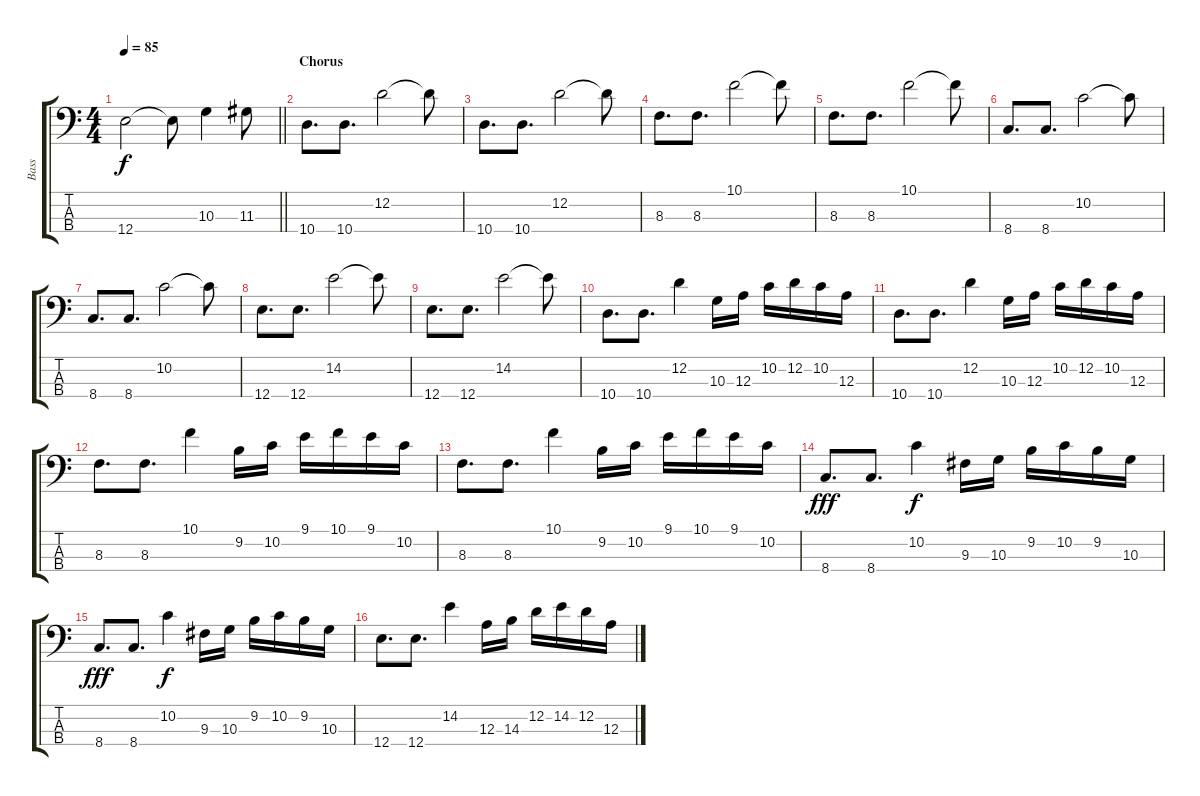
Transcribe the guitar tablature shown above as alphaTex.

\track ("Bass" "Bass") {instrument electricbassfinger}
\staff {score tabs}
\tuning (G2 D2 A1 E1) {hide}
\ts (4 4)
\tempo 85
\clef f4
\barLineRight lightlight
\ks c
12.4.2{dy f} 12.4{t}.8 10.3.4 11.3.8 |
\section ("" "Chorus")
10.4.8{d} 10.4.8{d} 12.2.2 12.2{t}.8 |
10.4.8{d} 10.4.8{d} 12.2.2 12.2{t}.8 |
8.3.8{d} 8.3.8{d} 10.1.2 10.1{t}.8 |
8.3.8{d} 8.3.8{d} 10.1.2 10.1{t}.8 |
8.4.8{d} 8.4.8{d} 10.2.2 10.2{t}.8 |
8.4.8{d} 8.4.8{d} 10.2.2 10.2{t}.8 |
12.4.8{d} 12.4.8{d} 14.2.2 14.2{t}.8 |
12.4.8{d} 12.4.8{d} 14.2.2 14.2{t}.8 |
10.4.8{d} 10.4.8{d} 12.2.4 10.3.16 12.3.16 10.2.16 12.2.16 10.2.16 12.3.16 |
10.4.8{d} 10.4.8{d} 12.2.4 10.3.16 12.3.16 10.2.16 12.2.16 10.2.16 12.3.16 |
8.3.8{d} 8.3.8{d} 10.1.4 9.2.16 10.2.16 9.1.16 10.1.16 9.1.16 10.2.16 |
8.3.8{d} 8.3.8{d} 10.1.4 9.2.16 10.2.16 9.1.16 10.1.16 9.1.16 10.2.16 |
8.4.8{d dy fff} 8.4.8{d} 10.2.4{dy f} 9.3.16 10.3.16 9.2.16 10.2.16 9.2.16 10.3.16 |
8.4.8{d dy fff} 8.4.8{d} 10.2.4{dy f} 9.3.16 10.3.16 9.2.16 10.2.16 9.2.16 10.3.16 |
12.4.8{d} 12.4.8{d} 14.2.4 12.3.16 14.3.16 12.2.16 14.2.16 12.2.16 12.3.16
